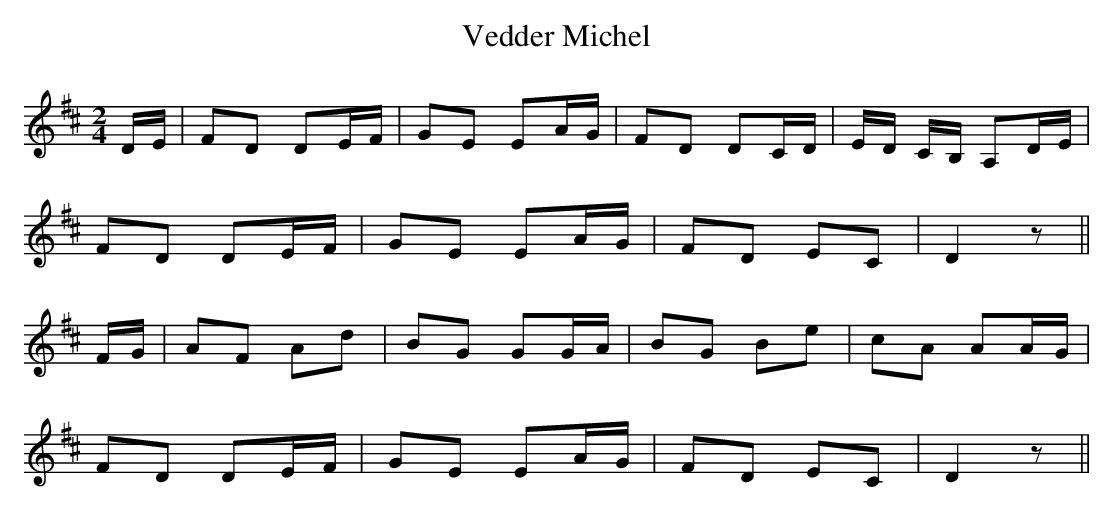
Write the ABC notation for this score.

X:1
T:Vedder Michel
M:2/4
L:1/8
K:D
D/E/|FD DE/F/|GE EA/G/|FD DC/D/|E/D/ C/B,/ A,D/E/|
FD DE/F/|GE EA/G/|FD EC|D2 z||
F/G/|AF Ad|BG GG/A/|BG Be|cA AA/G/|
FD DE/F/|GE EA/G/|FD EC|D2 z||
